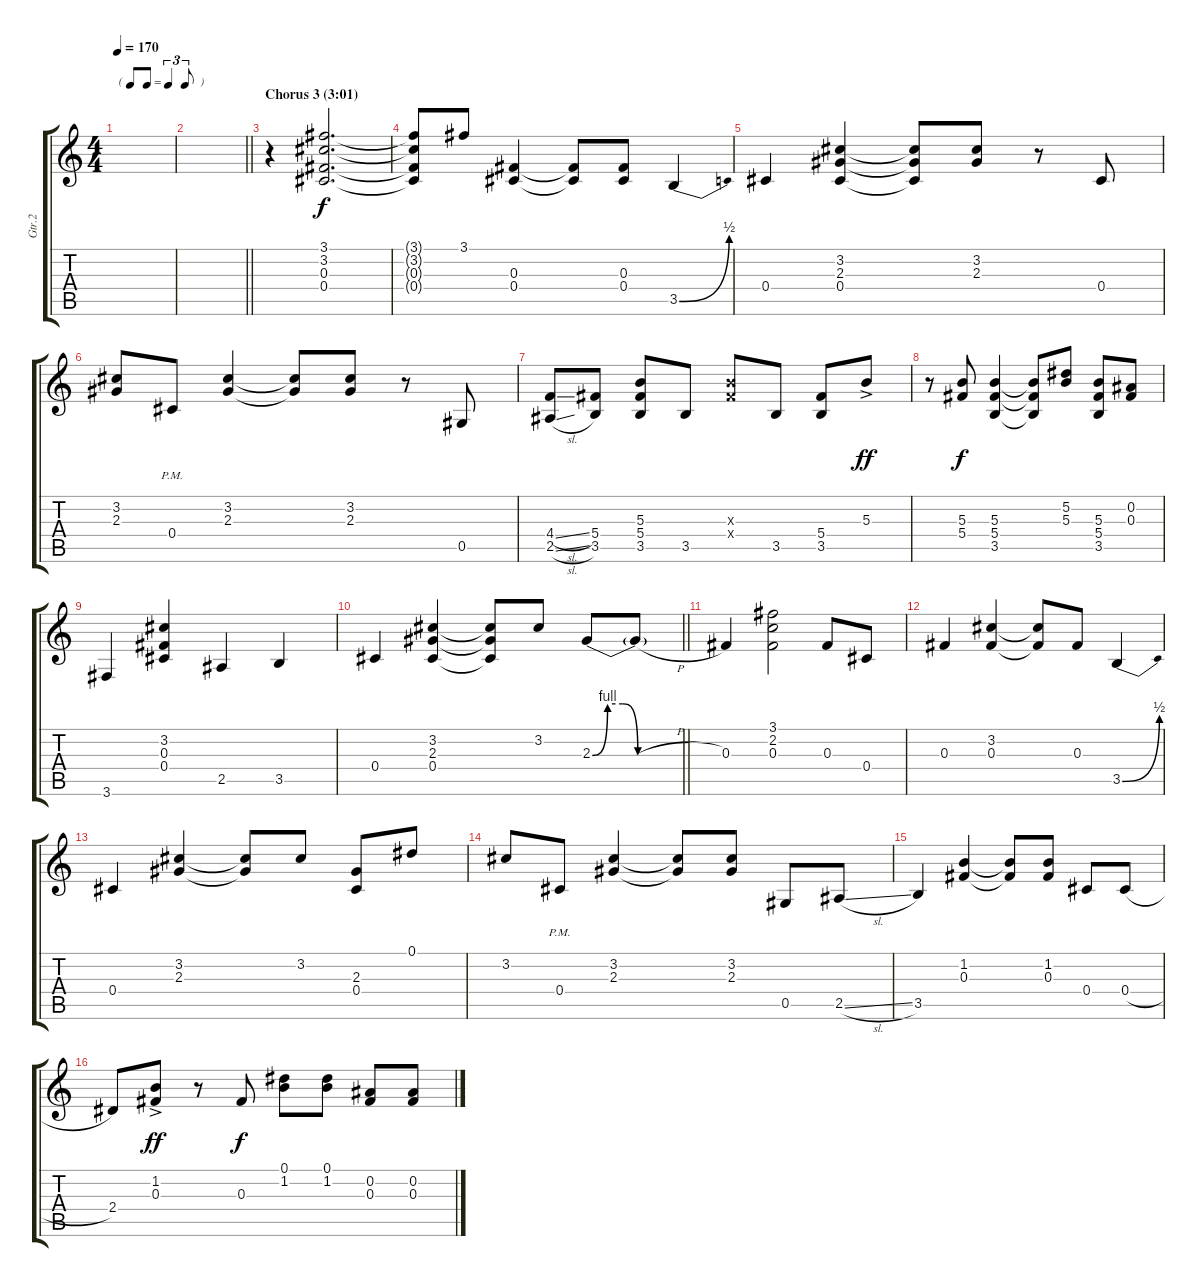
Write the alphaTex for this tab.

\track ("Gtr.2" "Gtr.2") {instrument electricguitarclean}
\staff {score tabs}
\tuning (Eb4 Bb3 Gb3 Db3 Ab2 Eb2) {hide}
\ts (4 4)
\tf triplet8th
\tempo 170
\clef g2
\ks c
|
\barLineRight lightlight
|
\section ("" "Chorus 3 (3:01)")
r.4 (3.1 3.2 0.3 0.4).2{d} |
(3.1{t} 3.2{t} 0.3{t} 0.4{t}).8 3.1.8 (0.3 0.4).4 (0.3{t} 0.4{t}).8 (0.3 0.4).8 3.5{be (bend 0 0 60 2)}.4 |
0.4.4 (3.2 2.3 0.4).4 (3.2{t} 2.3{t} 0.4{t}).8 (3.2 2.3).8 r.8 0.4.8 |
(3.2 2.3).8 0.4{pm}.8 (3.2 2.3).4 (3.2{t} 2.3{t}).8 (3.2 2.3).8 r.8 0.5.8 |
(4.4{sl} 2.5{sl}).8 (5.4 3.5).8 (5.3 5.4 3.5).8 3.5.8 (5.3{x} 5.4{x}).8 3.5.8 (5.4 3.5).8 5.3{ac}.8{dy ff} |
r.8 (5.3 5.4).8{dy f} (5.3 5.4 3.5).4 (5.3{t} 5.4{t} 3.5{t}).8 (5.2 5.3).8 (5.3 5.4 3.5).8 (0.2 0.3).8 |
3.6.4 (3.2 0.3 0.4).4 2.5.4 3.5.4 |
\barLineRight lightlight
0.4.4 (3.2 2.3 0.4).4 (3.2{t} 2.3{t} 0.4{t}).8 3.2.8 2.3{be (custom 0 0 10 4 20 4 30 0 60 0)}.8 2.3{h t}.8 |
0.3.4 (3.1 2.2 0.3).2 0.3.8 0.4.8 |
0.3.4 (3.2 0.3).4 (3.2{t} 0.3{t}).8 0.3.8 3.5{be (bend 0 0 60 2)}.4 |
0.4.4 (3.2 2.3).4 (3.2{t} 2.3{t}).8 3.2.8 (2.3 0.4).8 0.1.8 |
3.2.8 0.4{pm}.8 (3.2 2.3).4 (3.2{t} 2.3{t}).8 (3.2 2.3).8 0.5.8 2.5{sl}.8 |
3.5.4 (1.2 0.3).4 (1.2{t} 0.3{t}).8 (1.2 0.3).8 0.4.8 0.4{h}.8 |
2.4.8 (1.2{ac} 0.3{ac}).8{dy ff} r.8 0.3.8{dy f} (0.1 1.2).8 (0.1 1.2).8 (0.2 0.3).8 (0.2 0.3).8
